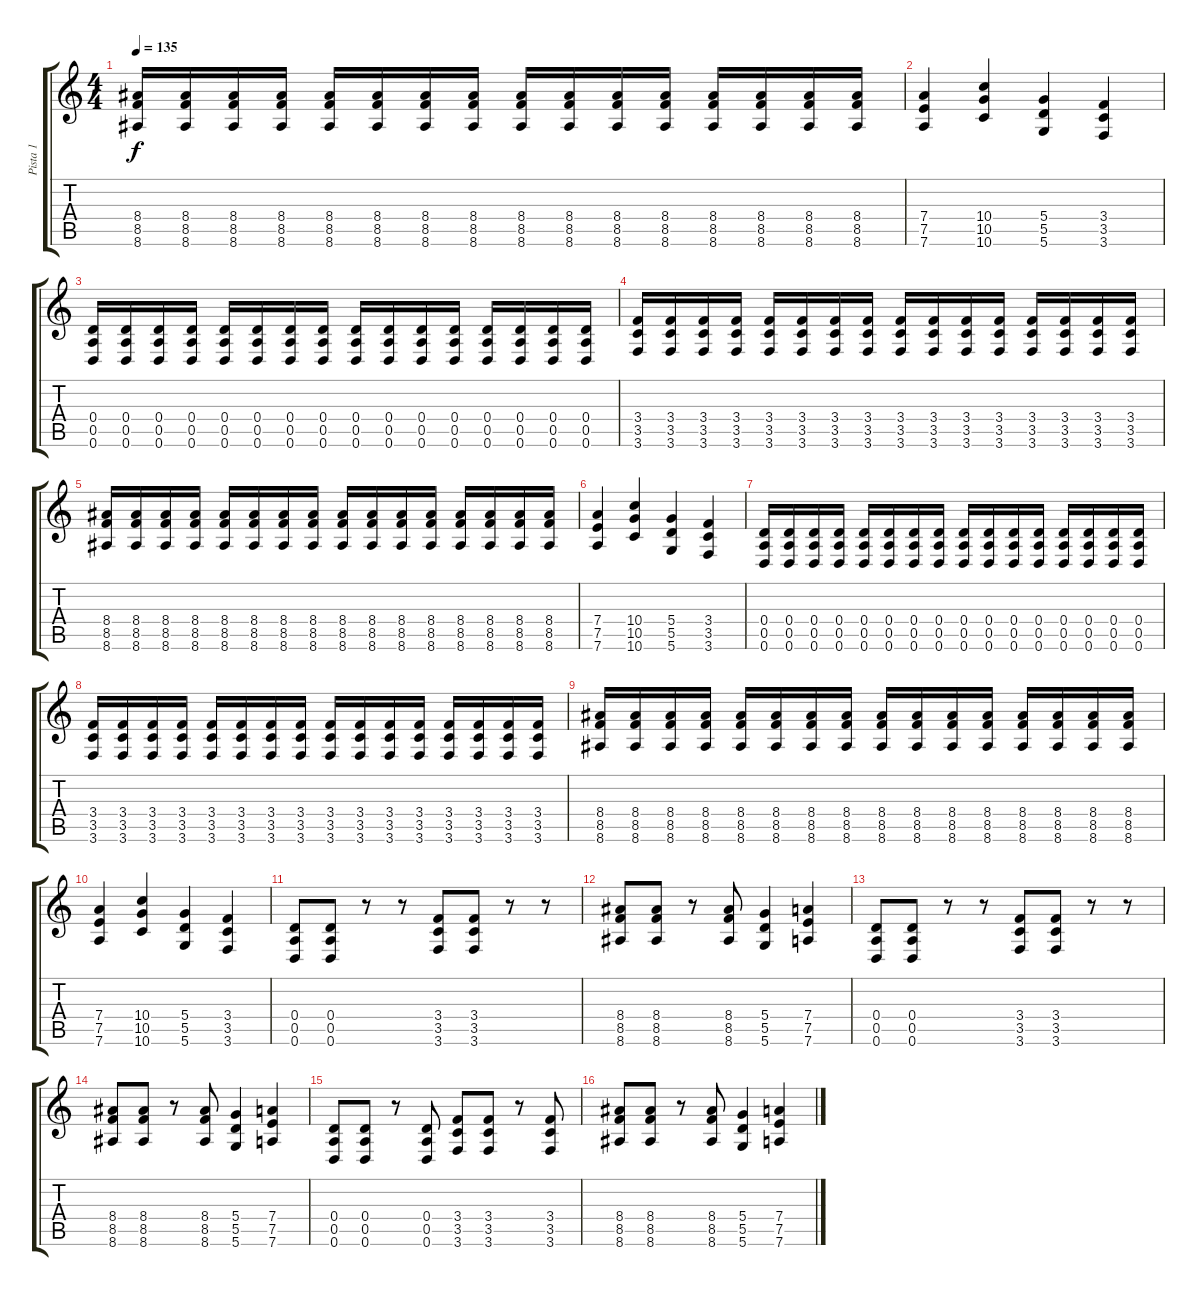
\track ("Pista 1" "Pista 1") {instrument overdrivenguitar}
\staff {score tabs}
\tuning (E4 B3 G3 D3 A2 D2) {hide}
\ts (4 4)
\tempo 135
\clef g2
\ks c
(8.4 8.5 8.6).16{dy f} (8.4 8.5 8.6).16 (8.4 8.5 8.6).16 (8.4 8.5 8.6).16 (8.4 8.5 8.6).16 (8.4 8.5 8.6).16 (8.4 8.5 8.6).16 (8.4 8.5 8.6).16 (8.4 8.5 8.6).16 (8.4 8.5 8.6).16 (8.4 8.5 8.6).16 (8.4 8.5 8.6).16 (8.4 8.5 8.6).16 (8.4 8.5 8.6).16 (8.4 8.5 8.6).16 (8.4 8.5 8.6).16 |
(7.4 7.5 7.6).4 (10.4 10.5 10.6).4 (5.4 5.5 5.6).4 (3.4 3.5 3.6).4 |
(0.4 0.5 0.6).16 (0.4 0.5 0.6).16 (0.4 0.5 0.6).16 (0.4 0.5 0.6).16 (0.4 0.5 0.6).16 (0.4 0.5 0.6).16 (0.4 0.5 0.6).16 (0.4 0.5 0.6).16 (0.4 0.5 0.6).16 (0.4 0.5 0.6).16 (0.4 0.5 0.6).16 (0.4 0.5 0.6).16 (0.4 0.5 0.6).16 (0.4 0.5 0.6).16 (0.4 0.5 0.6).16 (0.4 0.5 0.6).16 |
(3.4 3.5 3.6).16 (3.4 3.5 3.6).16 (3.4 3.5 3.6).16 (3.4 3.5 3.6).16 (3.4 3.5 3.6).16 (3.4 3.5 3.6).16 (3.4 3.5 3.6).16 (3.4 3.5 3.6).16 (3.4 3.5 3.6).16 (3.4 3.5 3.6).16 (3.4 3.5 3.6).16 (3.4 3.5 3.6).16 (3.4 3.5 3.6).16 (3.4 3.5 3.6).16 (3.4 3.5 3.6).16 (3.4 3.5 3.6).16 |
(8.4 8.5 8.6).16 (8.4 8.5 8.6).16 (8.4 8.5 8.6).16 (8.4 8.5 8.6).16 (8.4 8.5 8.6).16 (8.4 8.5 8.6).16 (8.4 8.5 8.6).16 (8.4 8.5 8.6).16 (8.4 8.5 8.6).16 (8.4 8.5 8.6).16 (8.4 8.5 8.6).16 (8.4 8.5 8.6).16 (8.4 8.5 8.6).16 (8.4 8.5 8.6).16 (8.4 8.5 8.6).16 (8.4 8.5 8.6).16 |
(7.4 7.5 7.6).4 (10.4 10.5 10.6).4 (5.4 5.5 5.6).4 (3.4 3.5 3.6).4 |
(0.4 0.5 0.6).16 (0.4 0.5 0.6).16 (0.4 0.5 0.6).16 (0.4 0.5 0.6).16 (0.4 0.5 0.6).16 (0.4 0.5 0.6).16 (0.4 0.5 0.6).16 (0.4 0.5 0.6).16 (0.4 0.5 0.6).16 (0.4 0.5 0.6).16 (0.4 0.5 0.6).16 (0.4 0.5 0.6).16 (0.4 0.5 0.6).16 (0.4 0.5 0.6).16 (0.4 0.5 0.6).16 (0.4 0.5 0.6).16 |
(3.4 3.5 3.6).16 (3.4 3.5 3.6).16 (3.4 3.5 3.6).16 (3.4 3.5 3.6).16 (3.4 3.5 3.6).16 (3.4 3.5 3.6).16 (3.4 3.5 3.6).16 (3.4 3.5 3.6).16 (3.4 3.5 3.6).16 (3.4 3.5 3.6).16 (3.4 3.5 3.6).16 (3.4 3.5 3.6).16 (3.4 3.5 3.6).16 (3.4 3.5 3.6).16 (3.4 3.5 3.6).16 (3.4 3.5 3.6).16 |
(8.4 8.5 8.6).16 (8.4 8.5 8.6).16 (8.4 8.5 8.6).16 (8.4 8.5 8.6).16 (8.4 8.5 8.6).16 (8.4 8.5 8.6).16 (8.4 8.5 8.6).16 (8.4 8.5 8.6).16 (8.4 8.5 8.6).16 (8.4 8.5 8.6).16 (8.4 8.5 8.6).16 (8.4 8.5 8.6).16 (8.4 8.5 8.6).16 (8.4 8.5 8.6).16 (8.4 8.5 8.6).16 (8.4 8.5 8.6).16 |
(7.4 7.5 7.6).4 (10.4 10.5 10.6).4 (5.4 5.5 5.6).4 (3.4 3.5 3.6).4 |
(0.4 0.5 0.6).8 (0.4 0.5 0.6).8 r.8 r.8 (3.4 3.5 3.6).8 (3.4 3.5 3.6).8 r.8 r.8 |
(8.4 8.5 8.6).8 (8.4 8.5 8.6).8 r.8 (8.4 8.5 8.6).8 (5.4 5.5 5.6).4 (7.4 7.5 7.6).4 |
(0.4 0.5 0.6).8 (0.4 0.5 0.6).8 r.8 r.8 (3.4 3.5 3.6).8 (3.4 3.5 3.6).8 r.8 r.8 |
(8.4 8.5 8.6).8 (8.4 8.5 8.6).8 r.8 (8.4 8.5 8.6).8 (5.4 5.5 5.6).4 (7.4 7.5 7.6).4 |
(0.4 0.5 0.6).8 (0.4 0.5 0.6).8 r.8 (0.4 0.5 0.6).8 (3.4 3.5 3.6).8 (3.4 3.5 3.6).8 r.8 (3.4 3.5 3.6).8 |
(8.4 8.5 8.6).8 (8.4 8.5 8.6).8 r.8 (8.4 8.5 8.6).8 (5.4 5.5 5.6).4 (7.4 7.5 7.6).4
